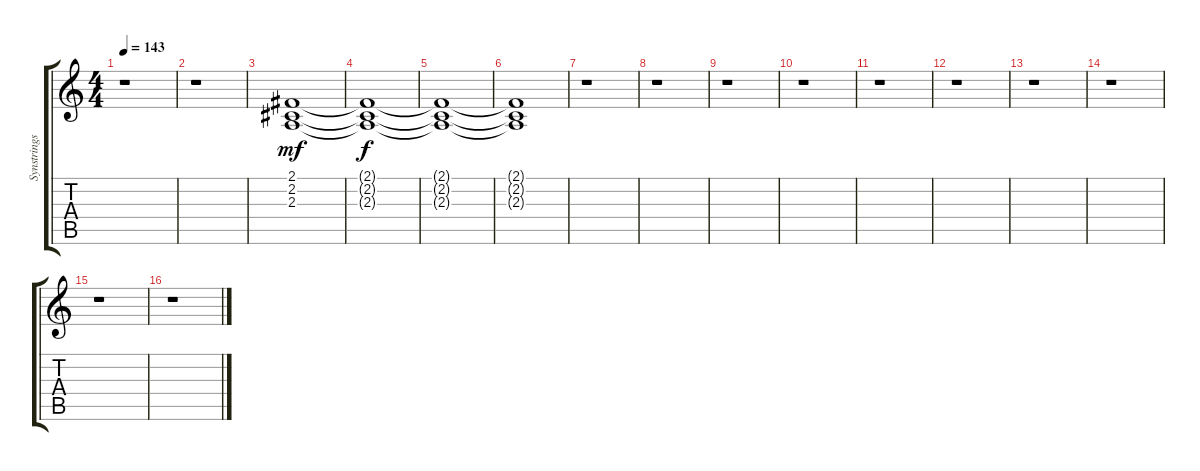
\track ("Synstrings          " "Synstrings") {instrument synthstrings1}
\staff {score tabs}
\tuning (E4 B3 G3 D3 A2 E2) {hide}
\ts (4 4)
\tempo 143
\clef g2
\ks c
r.1{dy f} |
r.1 |
(2.1 2.2 2.3).1{dy mf} |
(2.1{t} 2.2{t} 2.3{t}).1{dy f} |
(2.1{t} 2.2{t} 2.3{t}).1 |
(2.1{t} 2.2{t} 2.3{t}).1 |
r.1 |
r.1 |
r.1 |
r.1 |
r.1 |
r.1 |
r.1 |
r.1 |
r.1 |
r.1
